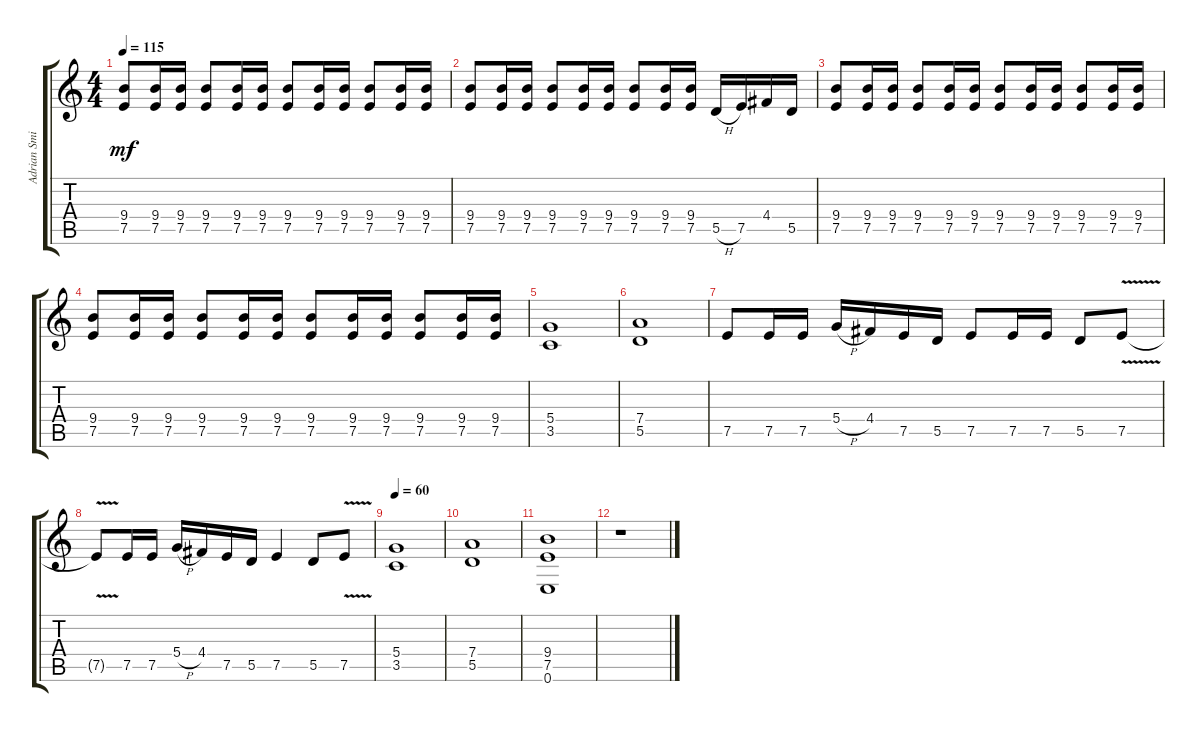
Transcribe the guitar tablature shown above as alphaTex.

\track ("Adrian Smith" "Adrian Smi") {instrument overdrivenguitar}
\staff {score tabs}
\tuning (E4 B3 G3 D3 A2 E2) {hide}
\ts (4 4)
\tempo 115
\clef g2
\ks c
(9.4 7.5).8{dy mf} (9.4 7.5).16 (9.4 7.5).16 (9.4 7.5).8 (9.4 7.5).16 (9.4 7.5).16 (9.4 7.5).8 (9.4 7.5).16 (9.4 7.5).16 (9.4 7.5).8 (9.4 7.5).16 (9.4 7.5).16 |
(9.4 7.5).8 (9.4 7.5).16 (9.4 7.5).16 (9.4 7.5).8 (9.4 7.5).16 (9.4 7.5).16 (9.4 7.5).8 (9.4 7.5).16 (9.4 7.5).16 5.5{h}.16 7.5.16 4.4.16 5.5.16 |
(9.4 7.5).8 (9.4 7.5).16 (9.4 7.5).16 (9.4 7.5).8 (9.4 7.5).16 (9.4 7.5).16 (9.4 7.5).8 (9.4 7.5).16 (9.4 7.5).16 (9.4 7.5).8 (9.4 7.5).16 (9.4 7.5).16 |
(9.4 7.5).8 (9.4 7.5).16 (9.4 7.5).16 (9.4 7.5).8 (9.4 7.5).16 (9.4 7.5).16 (9.4 7.5).8 (9.4 7.5).16 (9.4 7.5).16 (9.4 7.5).8 (9.4 7.5).16 (9.4 7.5).16 |
(5.4 3.5).1 |
(7.4 5.5).1 |
7.5.8 7.5.16 7.5.16 5.4{h}.16 4.4.16 7.5.16 5.5.16 7.5.8 7.5.16 7.5.16 5.5.8 7.5{v}.8 |
7.5{t}.8 7.5.16 7.5.16 5.4{h}.16 4.4.16 7.5.16 5.5.16 7.5.4 5.5.8 7.5{v}.8 |
\tempo 60
(5.4 3.5).1 |
(7.4 5.5).1 |
(9.4 7.5 0.6).1 |
r.1
